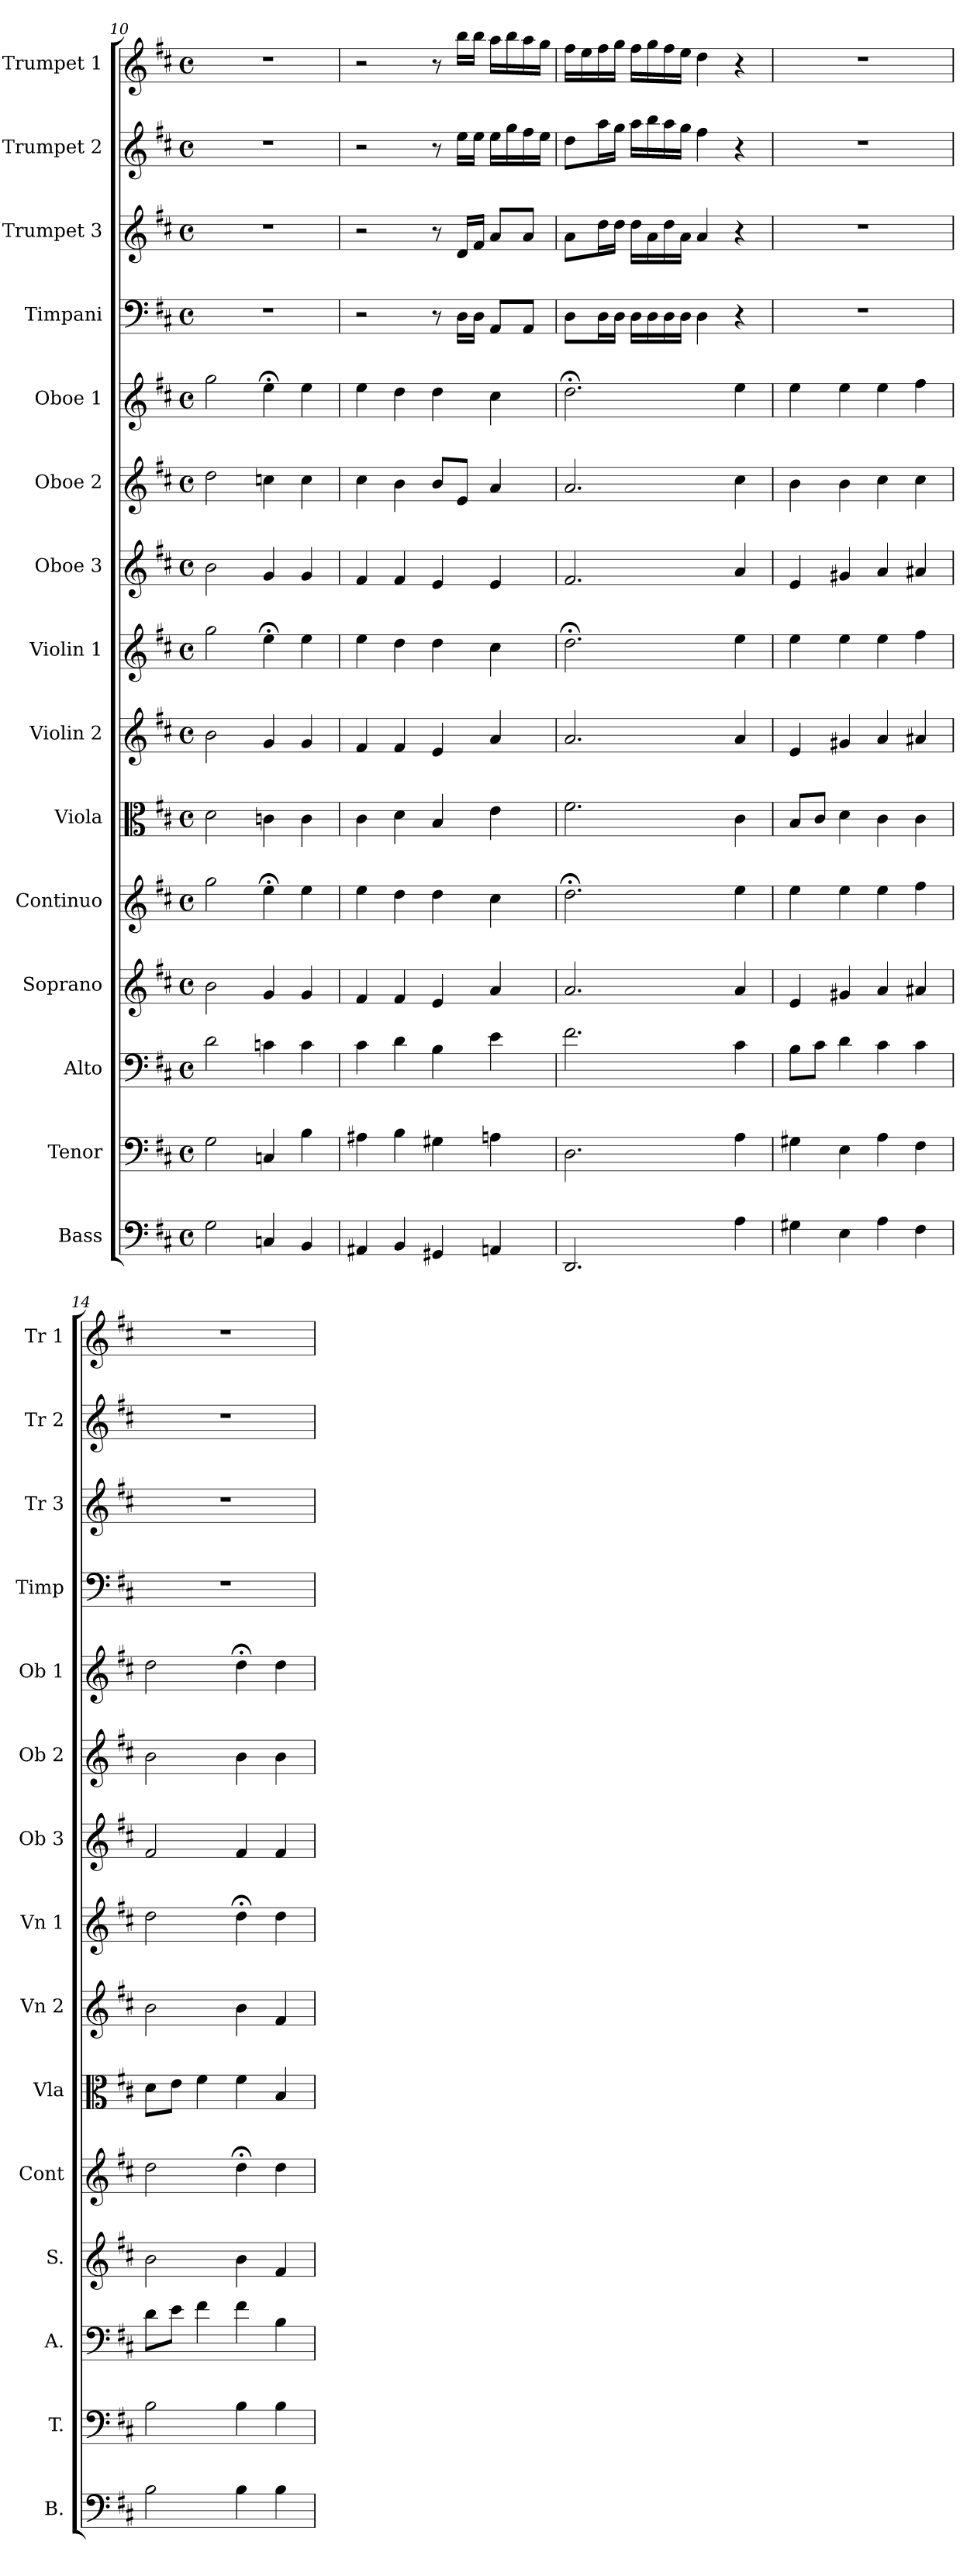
**kern	**kern	**kern	**kern	**kern	**kern	**kern	**kern	**kern	**kern	**kern	**kern	**kern	**kern	**kern
*part15	*part14	*part13	*part12	*part11	*part10	*part9	*part8	*part7	*part6	*part5	*part4	*part3	*part2	*part1
*staff15	*staff14	*staff13	*staff12	*staff11	*staff10	*staff9	*staff8	*staff7	*staff6	*staff5	*staff4	*staff3	*staff2	*staff1
*I"Bass	*I"Tenor	*I"Alto	*I"Soprano	*I"Continuo	*I"Viola	*I"Violin 2	*I"Violin 1	*I"Oboe 3	*I"Oboe 2	*I"Oboe 1	*I"Timpani	*I"Trumpet 3	*I"Trumpet 2	*I"Trumpet 1
*I'B.	*I'T.	*I'A.	*I'S.	*I'Cont	*I'Vla	*I'Vn 2	*I'Vn 1	*I'Ob 3	*I'Ob 2	*I'Ob 1	*I'Timp	*I'Tr 3	*I'Tr 2	*I'Tr 1
!!LO:PB:g=z
*clefF4	*clefF4	*clefF4	*clefG2	*clefG2	*clefC3	*clefG2	*clefG2	*clefG2	*clefG2	*clefG2	*clefF4	*clefG2	*clefG2	*clefG2
*k[f#c#]	*k[f#c#]	*k[f#c#]	*k[f#c#]	*k[f#c#]	*k[f#c#]	*k[f#c#]	*k[f#c#]	*k[f#c#]	*k[f#c#]	*k[f#c#]	*k[f#c#]	*k[f#c#]	*k[f#c#]	*k[f#c#]
*D:	*D:	*D:	*D:	*D:	*D:	*D:	*D:	*D:	*D:	*D:	*D:	*D:	*D:	*D:
*M4/4	*M4/4	*M4/4	*M4/4	*M4/4	*M4/4	*M4/4	*M4/4	*M4/4	*M4/4	*M4/4	*M4/4	*M4/4	*M4/4	*M4/4
*met(c)	*met(c)	*met(c)	*met(c)	*met(c)	*met(c)	*met(c)	*met(c)	*met(c)	*met(c)	*met(c)	*met(c)	*met(c)	*met(c)	*met(c)
=10	=10	=10	=10	=10	=10	=10	=10	=10	=10	=10	=10	=10	=10	=10
2G\	2G\	2d\	2b\	2gg\	2d\	2b\	2gg\	2b\	2dd\	2gg\	1r	1r	1r	1r
4Cn/	4Cn/	4cn\	4g/	4ee;<\	4cn\	4g/	4ee;<\	4g/	4ccn\	4ee;<\	.	.	.	.
4BB/	4B\	4c\	4g/	4ee\	4c\	4g/	4ee\	4g/	4cc\	4ee\	.	.	.	.
=11	=11	=11	=11	=11	=11	=11	=11	=11	=11	=11	=11	=11	=11	=11
4AA#X/	4A#X\	4c#\	4f#/	4ee\	4c#\	4f#/	4ee\	4f#/	4cc#\	4ee\	2r	2r	2r	2r
4BB/	4B\	4d\	4f#/	4dd\	4d\	4f#/	4dd\	4f#/	4b\	4dd\	.	.	.	.
4GG#X/	4G#X\	4B\	4e/	4dd\	4B/	4e/	4dd\	4e/	8b/L	4dd\	8r	8r	8r	8r
.	.	.	.	.	.	.	.	.	8e/J	.	16D\LL	16d/LL	16ee\LL	16bb\LL
.	.	.	.	.	.	.	.	.	.	.	16D\JJ	16f#/JJ	16ee\JJ	16bb\JJ
4AAn/	4An\	4e\	4a/	4cc#\	4e\	4a/	4cc#\	4e/	4a/	4cc#\	8AA/L	8a/L	16ee\LL	16aa\LL
.	.	.	.	.	.	.	.	.	.	.	.	.	16gg\	16bb\
.	.	.	.	.	.	.	.	.	.	.	8AA/J	8a/J	16ff#\	16aa\
.	.	.	.	.	.	.	.	.	.	.	.	.	16ee\JJ	16gg\JJ
=12	=12	=12	=12	=12	=12	=12	=12	=12	=12	=12	=12	=12	=12	=12
2.DD/	2.D\	2.f#\	2.a/	2.dd;<\	2.f#\	2.a/	2.dd;<\	2.f#/	2.a/	2.dd;<\	8D\L	8a\L	8dd\L	16ff#\LL
.	.	.	.	.	.	.	.	.	.	.	.	.	.	16ee\
.	.	.	.	.	.	.	.	.	.	.	16D\L	16dd\L	16aa\L	16ff#\
.	.	.	.	.	.	.	.	.	.	.	16D\JJ	16dd\JJ	16gg\JJ	16gg\JJ
.	.	.	.	.	.	.	.	.	.	.	16D\LL	16dd\LL	16aa\LL	16ff#\LL
.	.	.	.	.	.	.	.	.	.	.	16D\	16a\	16bb\	16gg\
.	.	.	.	.	.	.	.	.	.	.	16D\	16dd\	16aa\	16ff#\
.	.	.	.	.	.	.	.	.	.	.	16D\JJ	16a\JJ	16gg\JJ	16ee\JJ
.	.	.	.	.	.	.	.	.	.	.	4D\	4a/	4ff#\	4dd\
4A\	4A\	4c#\	4a/	4ee\	4c#\	4a/	4ee\	4a/	4cc#\	4ee\	4r	4r	4r	4r
=13	=13	=13	=13	=13	=13	=13	=13	=13	=13	=13	=13	=13	=13	=13
4G#X\	4G#X\	8B\L	4e/	4ee\	8B/L	4e/	4ee\	4e/	4b\	4ee\	1r	1r	1r	1r
.	.	8c#\J	.	.	8c#/J	.	.	.	.	.	.	.	.	.
4E\	4E\	4d\	4g#X/	4ee\	4d\	4g#X/	4ee\	4g#X/	4b\	4ee\	.	.	.	.
4A\	4A\	4c#\	4a/	4ee\	4c#\	4a/	4ee\	4a/	4cc#\	4ee\	.	.	.	.
4F#\	4F#\	4c#\	4a#X/	4ff#\	4c#\	4a#X/	4ff#\	4a#X/	4cc#\	4ff#\	.	.	.	.
!!LO:PB:g=z
=14	=14	=14	=14	=14	=14	=14	=14	=14	=14	=14	=14	=14	=14	=14
2B\	2B\	8d\L	2b\	2dd\	8d\L	2b\	2dd\	2f#/	2b\	2dd\	1r	1r	1r	1r
.	.	8e\J	.	.	8e\J	.	.	.	.	.	.	.	.	.
.	.	4f#\	.	.	4f#\	.	.	.	.	.	.	.	.	.
4B\	4B\	4f#\	4b\	4dd;<\	4f#\	4b\	4dd;<\	4f#/	4b\	4dd;<\	.	.	.	.
4B\	4B\	4B\	4f#/	4dd\	4B/	4f#/	4dd\	4f#/	4b\	4dd\	.	.	.	.
=	=	=	=	=	=	=	=	=	=	=	=	=	=	=
*-	*-	*-	*-	*-	*-	*-	*-	*-	*-	*-	*-	*-	*-	*-
